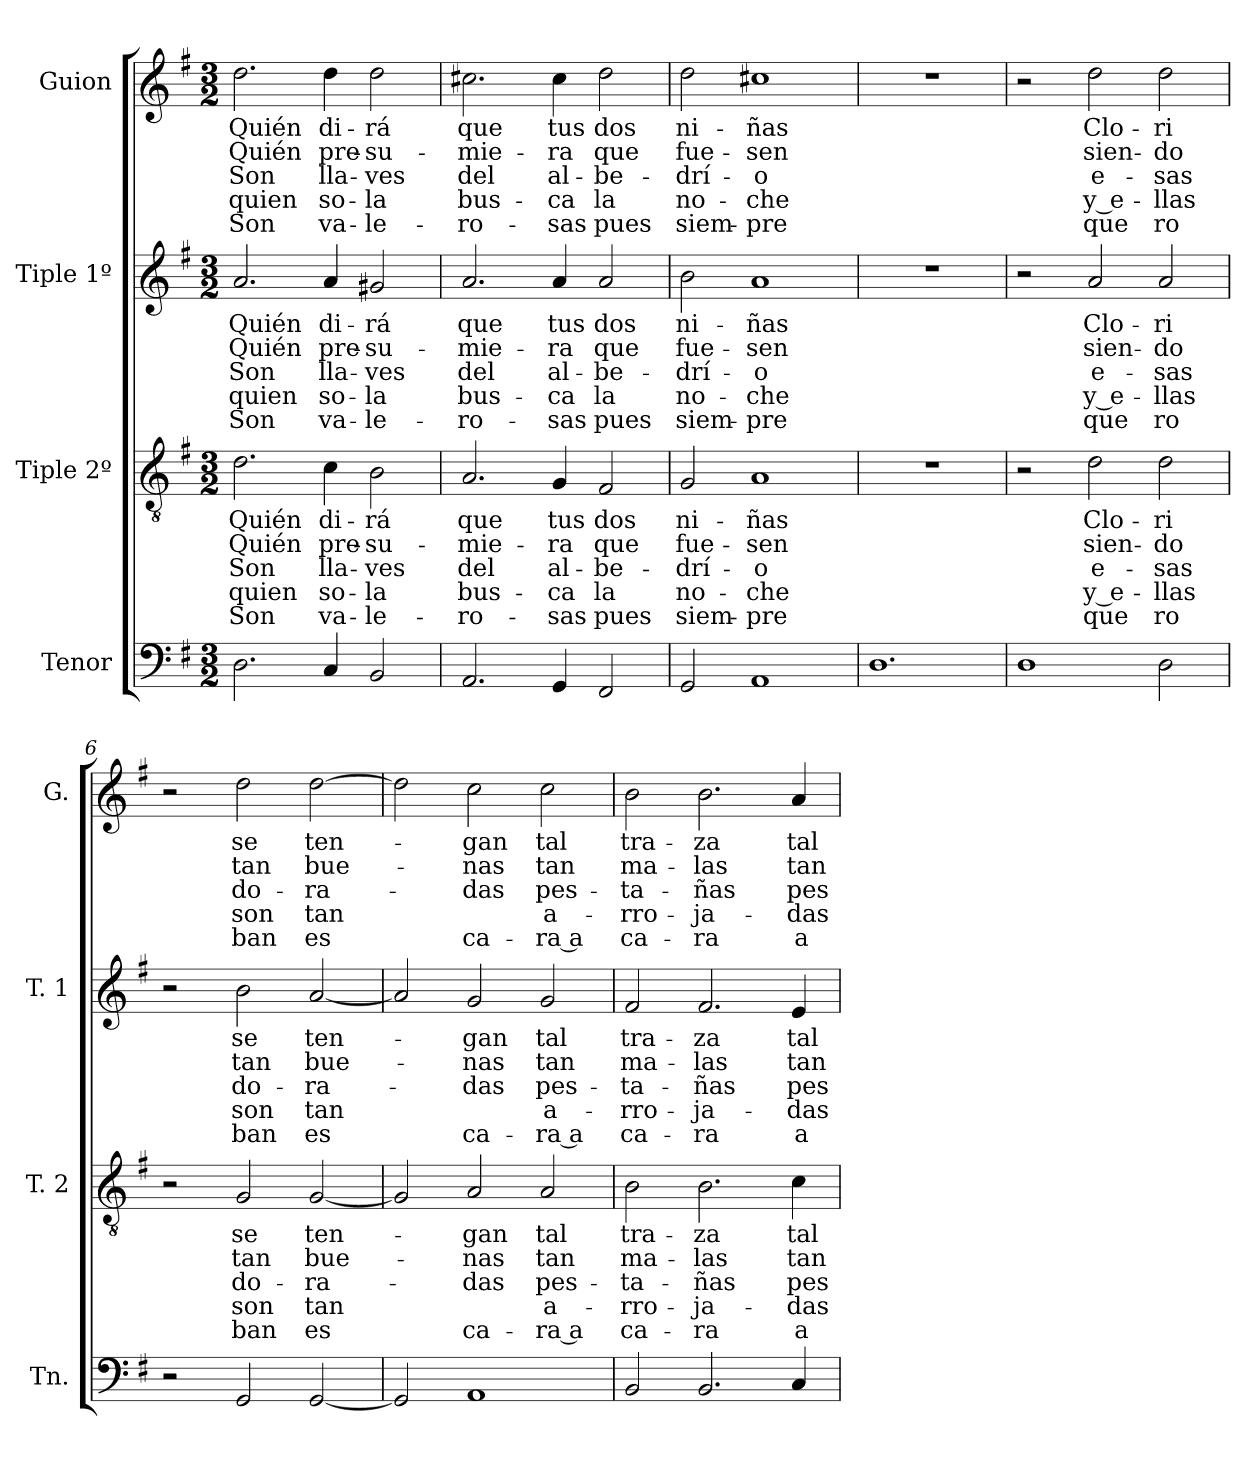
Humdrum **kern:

**kern	**kern	**text	**text	**text	**text	**text	**kern	**text	**text	**text	**text	**text	**kern	**text	**text	**text	**text	**text
*part4	*part3	*part3	*part3	*part3	*part3	*part3	*part2	*part2	*part2	*part2	*part2	*part2	*part1	*part1	*part1	*part1	*part1	*part1
*staff4	*staff3	*staff3	*staff3	*staff3	*staff3	*staff3	*staff2	*staff2	*staff2	*staff2	*staff2	*staff2	*staff1	*staff1	*staff1	*staff1	*staff1	*staff1
*I"Tenor	*I"Tiple 2º	*	*	*	*	*	*I"Tiple 1º	*	*	*	*	*	*I"Guion	*	*	*	*	*
*I'Tn.	*I'T. 2	*	*	*	*	*	*I'T. 1	*	*	*	*	*	*I'G.	*	*	*	*	*
*clefF4	*clefGv2	*	*	*	*	*	*clefG2	*	*	*	*	*	*clefG2	*	*	*	*	*
*k[f#]	*k[f#]	*	*	*	*	*	*k[f#]	*	*	*	*	*	*k[f#]	*	*	*	*	*
*M3/2	*M3/2	*	*	*	*	*	*M3/2	*	*	*	*	*	*M3/2	*	*	*	*	*
=1	=1	=1	=1	=1	=1	=1	=1	=1	=1	=1	=1	=1	=1	=1	=1	=1	=1	=1
2.D	2.d	Quién	Quién	Son	quien	Son	2.a	Quién	Quién	Son	quien	Son	2.dd	Quién	Quién	Son	quien	Son
4C	4c	di-	pre-	lla-	so-	va-	4a	di-	pre-	lla-	so-	va-	4dd	di-	pre-	lla-	so-	va-
2BB	2B	-rá	-su-	-ves	-la	-le-	2g#X	-rá	-su-	-ves	-la	-le-	2dd	-rá	-su-	-ves	-la	-le-
=2	=2	=2	=2	=2	=2	=2	=2	=2	=2	=2	=2	=2	=2	=2	=2	=2	=2	=2
2.AA	2.A	que	-mie-	del	bus-	-ro-	2.a	que	-mie-	del	bus-	-ro-	2.cc#X	que	-mie-	del	bus-	-ro-
4GG	4G	tus	-ra	al-	-ca	-sas	4a	tus	-ra	al-	-ca	-sas	4cc#	tus	-ra	al-	-ca	-sas
2FF#	2F#	dos	que	-be-	la	pues	2a	dos	que	-be-	la	pues	2dd	dos	que	-be-	la	pues
=3	=3	=3	=3	=3	=3	=3	=3	=3	=3	=3	=3	=3	=3	=3	=3	=3	=3	=3
2GG	2G	ni-	fue-	-drí-	no-	siem-	2b	ni-	fue-	-drí-	no-	siem-	2dd	ni-	fue-	-drí-	no-	siem-
1AA	1A	-ñas	-sen	-o	-che	-pre	1a	-ñas	-sen	-o	-che	-pre	1cc#X	-ñas	-sen	-o	-che	-pre
=4	=4	=4	=4	=4	=4	=4	=4	=4	=4	=4	=4	=4	=4	=4	=4	=4	=4	=4
1.D	1.r	.	.	.	.	.	1.r	.	.	.	.	.	1.r	.	.	.	.	.
=5	=5	=5	=5	=5	=5	=5	=5	=5	=5	=5	=5	=5	=5	=5	=5	=5	=5	=5
1D	2r	.	.	.	.	.	2r	.	.	.	.	.	2r	.	.	.	.	.
.	2d	Clo-	sien-	e-	y e-	que	2a	Clo-	sien-	e-	y e-	que	2dd	Clo-	sien-	e-	y e-	que
2D	2d	-ri	-do	-sas	-llas	ro	2a	-ri	-do	-sas	-llas	ro	2dd	-ri	-do	-sas	-llas	ro
=6	=6	=6	=6	=6	=6	=6	=6	=6	=6	=6	=6	=6	=6	=6	=6	=6	=6	=6
2r	2r	.	.	.	.	.	2r	.	.	.	.	.	2r	.	.	.	.	.
2GG	2G	se	tan	do-	son	ban	2b	se	tan	do-	son	ban	2dd	se	tan	do-	son	ban
[2GG	[2G	ten-	bue-	-ra-	tan	es	[2a	ten-	bue-	-ra-	tan	es	[2dd	ten-	bue-	-ra-	tan	es
=7	=7	=7	=7	=7	=7	=7	=7	=7	=7	=7	=7	=7	=7	=7	=7	=7	=7	=7
2GG]	2G]	.	.	.	.	.	2a]	.	.	.	.	.	2dd]	.	.	.	.	.
1AA	2A	-gan	-nas	-das	.	ca-	2g	-gan	-nas	-das	.	ca-	2cc	-gan	-nas	-das	.	ca-
.	2A	tal	tan	pes-	a-	-ra a	2g	tal	tan	pes-	a-	-ra a	2cc	tal	tan	pes-	a-	-ra a
=8	=8	=8	=8	=8	=8	=8	=8	=8	=8	=8	=8	=8	=8	=8	=8	=8	=8	=8
2BB	2B	tra-	ma-	-ta-	-rro-	ca-	2f#	tra-	ma-	-ta-	-rro-	ca-	2b	tra-	ma-	-ta-	-rro-	ca-
2.BB	2.B	-za	-las	-ñas	-ja-	-ra	2.f#	-za	-las	-ñas	-ja-	-ra	2.b	-za	-las	-ñas	-ja-	-ra
4C	4c	tal	tan	pes-	-das	a	4e	tal	tan	pes-	-das	a	4a	tal	tan	pes-	-das	a
=	=	=	=	=	=	=	=	=	=	=	=	=	=	=	=	=	=	=
*-	*-	*-	*-	*-	*-	*-	*-	*-	*-	*-	*-	*-	*-	*-	*-	*-	*-	*-
